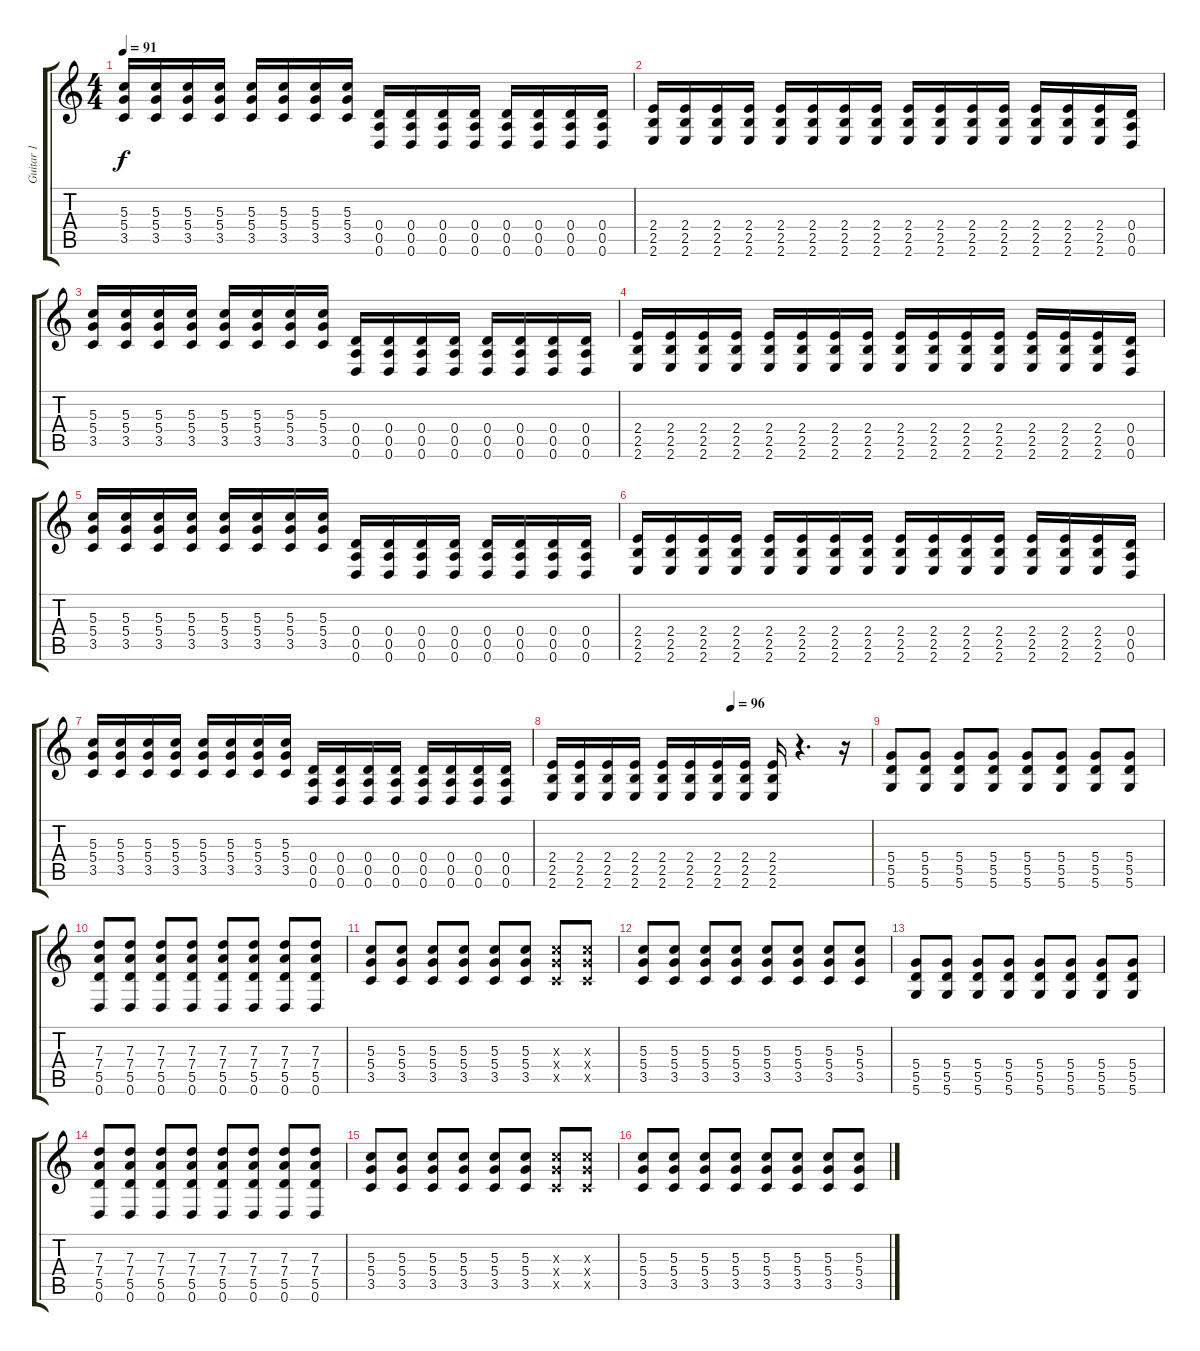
\track ("Guitar 1" "Guitar 1") {instrument electricguitarmuted}
\staff {score tabs}
\tuning (E4 B3 G3 D3 A2 D2) {hide}
\ts (4 4)
\tempo 91
\clef g2
\ks c
(5.3 5.4 3.5).16{dy f instrument electricguitarmuted} (5.3 5.4 3.5).16 (5.3 5.4 3.5).16 (5.3 5.4 3.5).16 (5.3 5.4 3.5).16 (5.3 5.4 3.5).16 (5.3 5.4 3.5).16 (5.3 5.4 3.5).16 (0.4 0.5 0.6).16 (0.4 0.5 0.6).16 (0.4 0.5 0.6).16 (0.4 0.5 0.6).16 (0.4 0.5 0.6).16 (0.4 0.5 0.6).16 (0.4 0.5 0.6).16 (0.4 0.5 0.6).16 |
(2.4 2.5 2.6).16 (2.4 2.5 2.6).16 (2.4 2.5 2.6).16 (2.4 2.5 2.6).16 (2.4 2.5 2.6).16 (2.4 2.5 2.6).16 (2.4 2.5 2.6).16 (2.4 2.5 2.6).16 (2.4 2.5 2.6).16 (2.4 2.5 2.6).16 (2.4 2.5 2.6).16 (2.4 2.5 2.6).16 (2.4 2.5 2.6).16 (2.4 2.5 2.6).16 (2.4 2.5 2.6).16 (0.4 0.5 0.6).16 |
(5.3 5.4 3.5).16 (5.3 5.4 3.5).16 (5.3 5.4 3.5).16 (5.3 5.4 3.5).16 (5.3 5.4 3.5).16 (5.3 5.4 3.5).16 (5.3 5.4 3.5).16 (5.3 5.4 3.5).16 (0.4 0.5 0.6).16 (0.4 0.5 0.6).16 (0.4 0.5 0.6).16 (0.4 0.5 0.6).16 (0.4 0.5 0.6).16 (0.4 0.5 0.6).16 (0.4 0.5 0.6).16 (0.4 0.5 0.6).16 |
(2.4 2.5 2.6).16 (2.4 2.5 2.6).16 (2.4 2.5 2.6).16 (2.4 2.5 2.6).16 (2.4 2.5 2.6).16 (2.4 2.5 2.6).16 (2.4 2.5 2.6).16 (2.4 2.5 2.6).16 (2.4 2.5 2.6).16 (2.4 2.5 2.6).16 (2.4 2.5 2.6).16 (2.4 2.5 2.6).16 (2.4 2.5 2.6).16 (2.4 2.5 2.6).16 (2.4 2.5 2.6).16 (0.4 0.5 0.6).16 |
(5.3 5.4 3.5).16 (5.3 5.4 3.5).16 (5.3 5.4 3.5).16 (5.3 5.4 3.5).16 (5.3 5.4 3.5).16 (5.3 5.4 3.5).16 (5.3 5.4 3.5).16 (5.3 5.4 3.5).16 (0.4 0.5 0.6).16 (0.4 0.5 0.6).16 (0.4 0.5 0.6).16 (0.4 0.5 0.6).16 (0.4 0.5 0.6).16 (0.4 0.5 0.6).16 (0.4 0.5 0.6).16 (0.4 0.5 0.6).16 |
(2.4 2.5 2.6).16 (2.4 2.5 2.6).16 (2.4 2.5 2.6).16 (2.4 2.5 2.6).16 (2.4 2.5 2.6).16 (2.4 2.5 2.6).16 (2.4 2.5 2.6).16 (2.4 2.5 2.6).16 (2.4 2.5 2.6).16 (2.4 2.5 2.6).16 (2.4 2.5 2.6).16 (2.4 2.5 2.6).16 (2.4 2.5 2.6).16 (2.4 2.5 2.6).16 (2.4 2.5 2.6).16 (0.4 0.5 0.6).16 |
(5.3 5.4 3.5).16 (5.3 5.4 3.5).16 (5.3 5.4 3.5).16 (5.3 5.4 3.5).16 (5.3 5.4 3.5).16 (5.3 5.4 3.5).16 (5.3 5.4 3.5).16 (5.3 5.4 3.5).16 (0.4 0.5 0.6).16 (0.4 0.5 0.6).16 (0.4 0.5 0.6).16 (0.4 0.5 0.6).16 (0.4 0.5 0.6).16 (0.4 0.5 0.6).16 (0.4 0.5 0.6).16 (0.4 0.5 0.6).16 |
\tempo (96 0.5625)
(2.4 2.5 2.6).16 (2.4 2.5 2.6).16 (2.4 2.5 2.6).16 (2.4 2.5 2.6).16 (2.4 2.5 2.6).16 (2.4 2.5 2.6).16 (2.4 2.5 2.6).16 (2.4 2.5 2.6).16 (2.4 2.5 2.6).16 r.4{d} r.16 |
(5.4 5.5 5.6).8 (5.4 5.5 5.6).8 (5.4 5.5 5.6).8 (5.4 5.5 5.6).8 (5.4 5.5 5.6).8 (5.4 5.5 5.6).8 (5.4 5.5 5.6).8 (5.4 5.5 5.6).8 |
(7.3 7.4 5.5 0.6).8 (7.3 7.4 5.5 0.6).8 (7.3 7.4 5.5 0.6).8 (7.3 7.4 5.5 0.6).8 (7.3 7.4 5.5 0.6).8 (7.3 7.4 5.5 0.6).8 (7.3 7.4 5.5 0.6).8 (7.3 7.4 5.5 0.6).8 |
(5.3 5.4 3.5).8 (5.3 5.4 3.5).8 (5.3 5.4 3.5).8 (5.3 5.4 3.5).8 (5.3 5.4 3.5).8 (5.3 5.4 3.5).8 (5.3{x} 5.4{x} 3.5{x}).8 (5.3{x} 5.4{x} 3.5{x}).8 |
(5.3 5.4 3.5).8 (5.3 5.4 3.5).8 (5.3 5.4 3.5).8 (5.3 5.4 3.5).8 (5.3 5.4 3.5).8 (5.3 5.4 3.5).8 (5.3 5.4 3.5).8 (5.3 5.4 3.5).8 |
(5.4 5.5 5.6).8 (5.4 5.5 5.6).8 (5.4 5.5 5.6).8 (5.4 5.5 5.6).8 (5.4 5.5 5.6).8 (5.4 5.5 5.6).8 (5.4 5.5 5.6).8 (5.4 5.5 5.6).8 |
(7.3 7.4 5.5 0.6).8 (7.3 7.4 5.5 0.6).8 (7.3 7.4 5.5 0.6).8 (7.3 7.4 5.5 0.6).8 (7.3 7.4 5.5 0.6).8 (7.3 7.4 5.5 0.6).8 (7.3 7.4 5.5 0.6).8 (7.3 7.4 5.5 0.6).8 |
(5.3 5.4 3.5).8 (5.3 5.4 3.5).8 (5.3 5.4 3.5).8 (5.3 5.4 3.5).8 (5.3 5.4 3.5).8 (5.3 5.4 3.5).8 (5.3{x} 5.4{x} 3.5{x}).8 (5.3{x} 5.4{x} 3.5{x}).8 |
(5.3 5.4 3.5).8 (5.3 5.4 3.5).8 (5.3 5.4 3.5).8 (5.3 5.4 3.5).8 (5.3 5.4 3.5).8 (5.3 5.4 3.5).8 (5.3 5.4 3.5).8 (5.3 5.4 3.5).8
